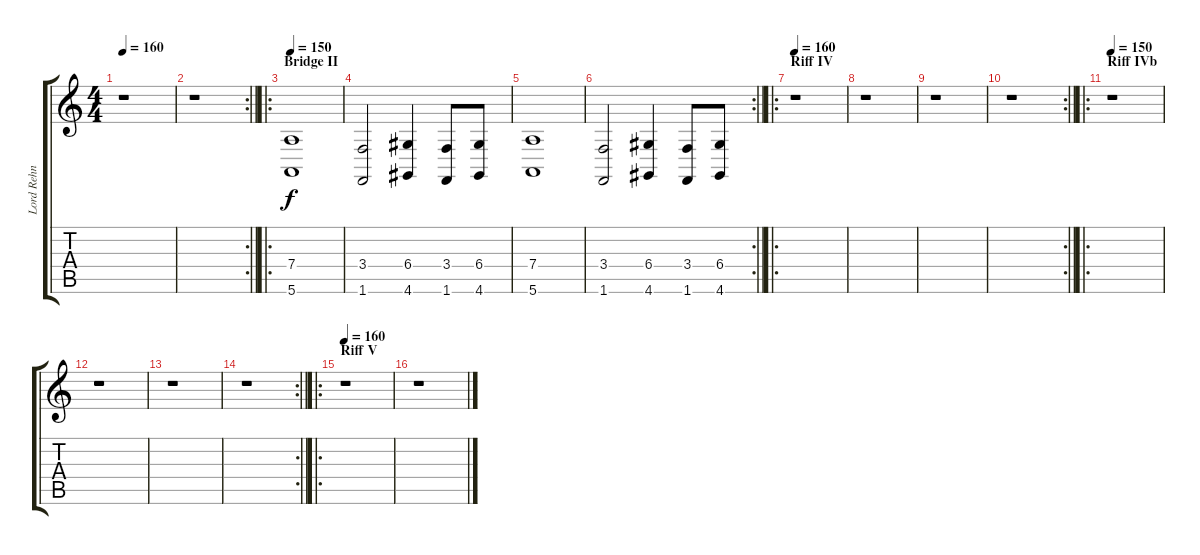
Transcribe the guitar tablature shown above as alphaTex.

\track ("Lord Rehn" "Lord Rehn") {instrument stringensemble1}
\staff {score tabs}
\tuning (E4 B3 G3 D3 A2 E2) {hide}
\ts (4 4)
\tempo 160
\clef g2
\ks c
r.1{dy f} |
\rc 2
\barLineRight lightlight
r.1 |
\ro
\section ("" "Bridge II")
\tempo 150
(7.4 5.6).1{instrument choiraahs} |
(3.4 1.6).2 (6.4 4.6).4 (3.4 1.6).8 (6.4 4.6).8 |
(7.4 5.6).1 |
\rc 2
\barLineRight lightlight
(3.4 1.6).2 (6.4 4.6).4 (3.4 1.6).8 (6.4 4.6).8 |
\ro
\section ("" "Riff IV")
\tempo 160
r.1{instrument stringensemble1} |
r.1 |
r.1 |
\rc 2
\barLineRight lightlight
r.1 |
\ro
\section ("" "Riff IVb")
\tempo 150
r.1 |
r.1 |
r.1 |
\rc 2
\barLineRight lightlight
r.1 |
\ro
\section ("" "Riff V")
\tempo 160
r.1 |
r.1
